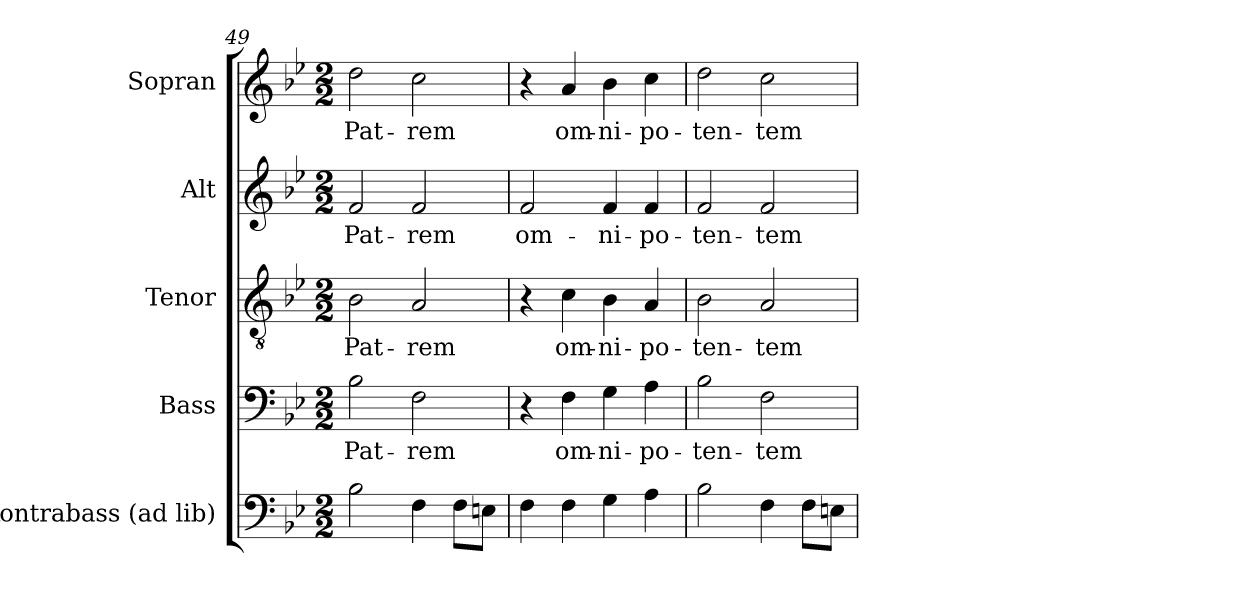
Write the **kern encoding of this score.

**kern	**kern	**text	**kern	**text	**kern	**text	**kern	**text
*part5	*part4	*part4	*part3	*part3	*part2	*part2	*part1	*part1
*staff5	*staff4	*staff4	*staff3	*staff3	*staff2	*staff2	*staff1	*staff1
*I"Kontrabass (ad lib)	*I"Bass	*	*I"Tenor	*	*I"Alt	*	*I"Sopran	*
*I'Kb.	*I'B.	*	*I'T.	*	*I'A.	*	*I'S.	*
*clefF4	*clefF4	*	*clefGv2	*	*clefG2	*	*clefG2	*
*ITrd7c12	*	*	*	*	*	*	*	*
*k[b-e-]	*k[b-e-]	*	*k[b-e-]	*	*k[b-e-]	*	*k[b-e-]	*
*B-:	*B-:	*	*B-:	*	*B-:	*	*B-:	*
*M2/2	*M2/2	*	*M2/2	*	*M2/2	*	*M2/2	*
=49	=49	=49	=49	=49	=49	=49	=49	=49
!	!	!LO:LY:b	!	!LO:LY:b	!	!LO:LY:b	!	!LO:LY:b
2BB-\	2B-\	Pat-	2B-\	Pat-	2f/	Pat-	2dd\	Pat-
!	!	!LO:LY:b	!	!LO:LY:b	!	!LO:LY:b	!	!LO:LY:b
4FF\	2F\	-rem	2A/	-rem	2f/	-rem	2cc\	-rem
8FF\L	.	.	.	.	.	.	.	.
8EEn\J	.	.	.	.	.	.	.	.
!!LO:PB:g=z
=50	=50	=50	=50	=50	=50	=50	=50	=50
!	!	!	!	!	!	!LO:LY:b	!	!
4FF\	4r	.	4r	.	2f/	om-	4r	.
!	!	!LO:LY:b	!	!LO:LY:b	!	!	!	!LO:LY:b
4FF\	4F\	om-	4c\	om-	.	.	4a/	om-
!	!	!LO:LY:b	!	!LO:LY:b	!	!LO:LY:b	!	!LO:LY:b
4GG\	4G\	-ni-	4B-\	-ni-	4f/	-ni-	4b-\	-ni-
!	!	!LO:LY:b	!	!LO:LY:b	!	!LO:LY:b	!	!LO:LY:b
4AA\	4A\	-po-	4A/	-po-	4f/	-po-	4cc\	-po-
=51	=51	=51	=51	=51	=51	=51	=51	=51
!	!	!LO:LY:b	!	!LO:LY:b	!	!LO:LY:b	!	!LO:LY:b
2BB-\	2B-\	-ten-	2B-\	-ten-	2f/	-ten-	2dd\	-ten-
!	!	!LO:LY:b	!	!LO:LY:b	!	!LO:LY:b	!	!LO:LY:b
4FF\	2F\	-tem	2A/	-tem	2f/	-tem	2cc\	-tem
8FF\L	.	.	.	.	.	.	.	.
8EEn\J	.	.	.	.	.	.	.	.
=	=	=	=	=	=	=	=	=
*-	*-	*-	*-	*-	*-	*-	*-	*-
